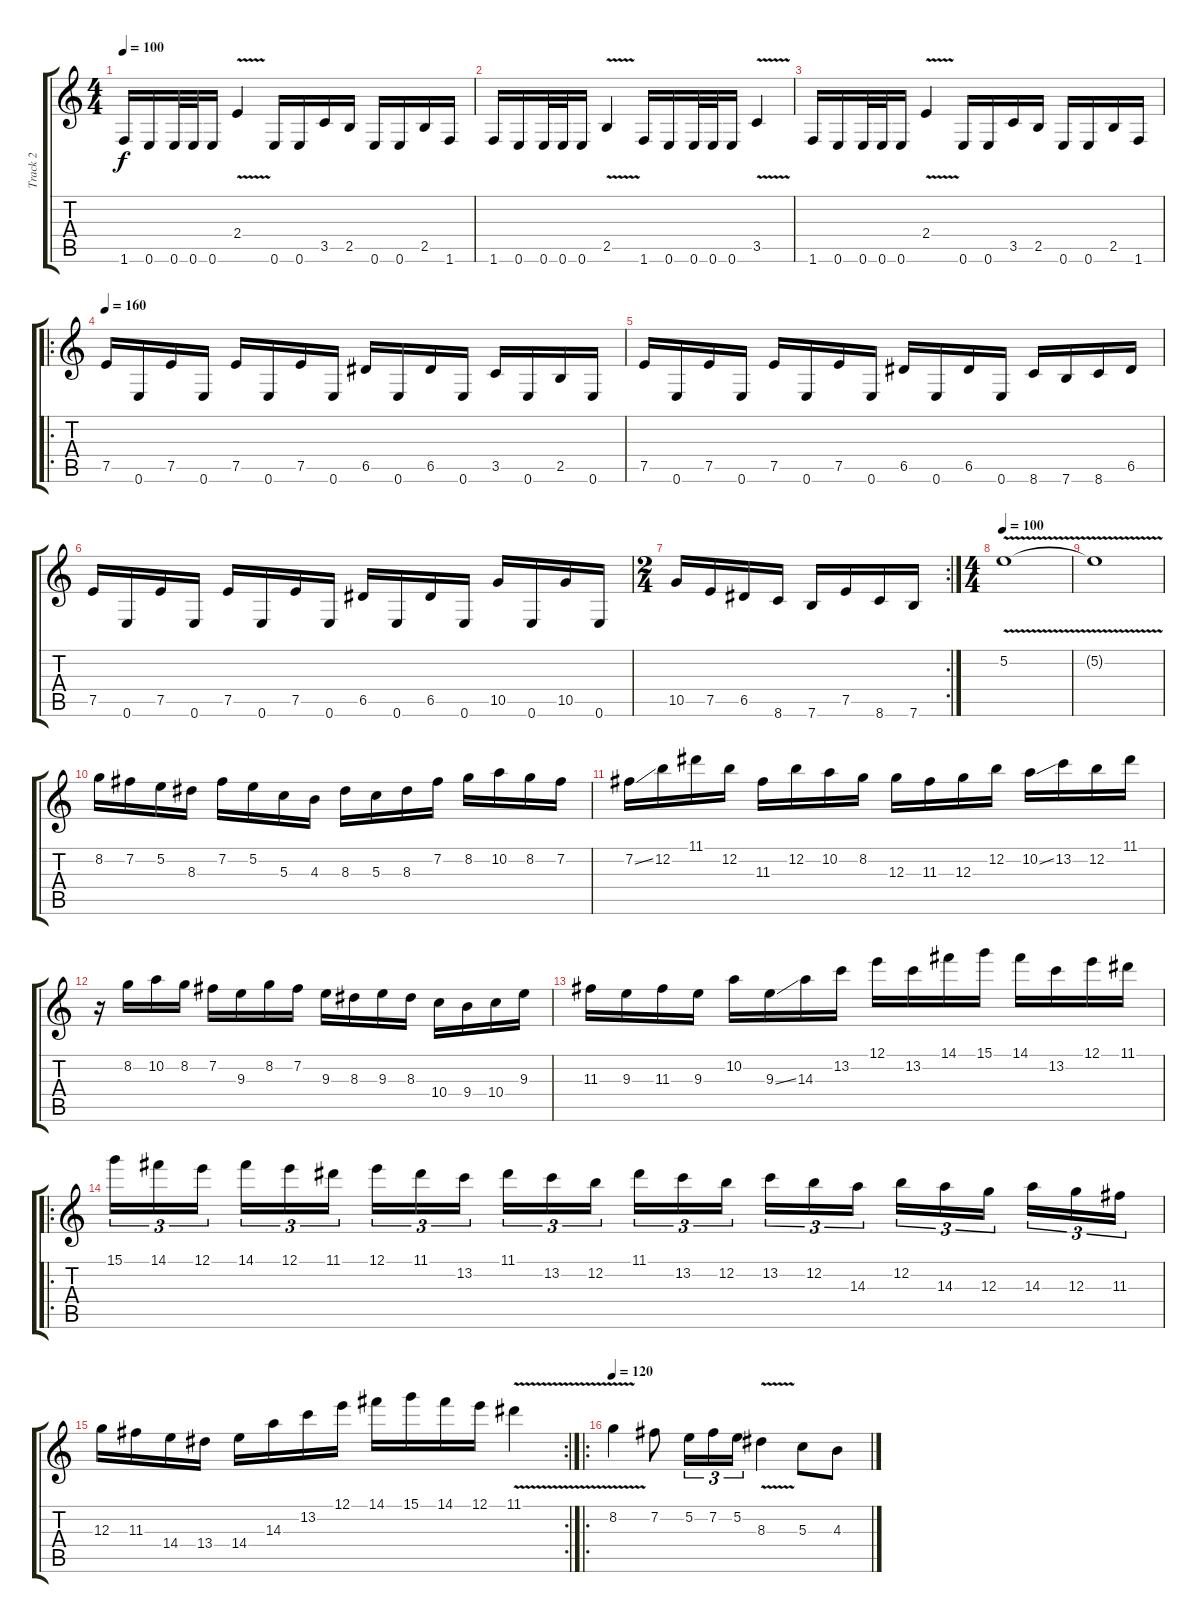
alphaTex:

\track ("Track 2" "Track 2") {instrument distortionguitar}
\staff {score tabs}
\tuning (E4 B3 G3 D3 A2 E2) {hide}
\ts (4 4)
\tempo 100
\clef g2
\ks c
1.6.16{dy f} 0.6.16 0.6.32 0.6.32 0.6.16 2.4{v}.4 0.6.16 0.6.16 3.5.16 2.5.16 0.6.16 0.6.16 2.5.16 1.6.16 |
1.6.16 0.6.16 0.6.32 0.6.32 0.6.16 2.5{v}.4 1.6.16 0.6.16 0.6.32 0.6.32 0.6.16 3.5{v}.4 |
1.6.16 0.6.16 0.6.32 0.6.32 0.6.16 2.4{v}.4 0.6.16 0.6.16 3.5.16 2.5.16 0.6.16 0.6.16 2.5.16 1.6.16 |
\ro
\tempo 160
7.5.16 0.6.16 7.5.16 0.6.16 7.5.16 0.6.16 7.5.16 0.6.16 6.5.16 0.6.16 6.5.16 0.6.16 3.5.16 0.6.16 2.5.16 0.6.16 |
7.5.16 0.6.16 7.5.16 0.6.16 7.5.16 0.6.16 7.5.16 0.6.16 6.5.16 0.6.16 6.5.16 0.6.16 8.6.16 7.6.16 8.6.16 6.5.16 |
7.5.16 0.6.16 7.5.16 0.6.16 7.5.16 0.6.16 7.5.16 0.6.16 6.5.16 0.6.16 6.5.16 0.6.16 10.5.16 0.6.16 10.5.16 0.6.16 |
\rc 2
\ts (2 4)
10.5.16 7.5.16 6.5.16 8.6.16 7.6.16 7.5.16 8.6.16 7.6.16 |
\ts (4 4)
\tempo 100
5.2{v}.1 |
5.2{t}.1 |
8.2.16 7.2.16 5.2.16 8.3.16 7.2.16 5.2.16 5.3.16 4.3.16 8.3.16 5.3.16 8.3.16 7.2.16 8.2.16 10.2.16 8.2.16 7.2.16 |
7.2{ss}.16 12.2.16 11.1.16 12.2.16 11.3.16 12.2.16 10.2.16 8.2.16 12.3.16 11.3.16 12.3.16 12.2.16 10.2{ss}.16 13.2.16 12.2.16 11.1.16 |
r.16 8.2.16 10.2.16 8.2.16 7.2.16 9.3.16 8.2.16 7.2.16 9.3.16 8.3.16 9.3.16 8.3.16 10.4.16 9.4.16 10.4.16 9.3.16 |
11.3.16 9.3.16 11.3.16 9.3.16 10.2.16 9.3{ss}.16 14.3.16 13.2.16 12.1.16 13.2.16 14.1.16 15.1.16 14.1.16 13.2.16 12.1.16 11.1.16 |
\ro
15.1.16{tu (3 2)} 14.1.16{tu (3 2)} 12.1.16{tu (3 2)} 14.1.16{tu (3 2)} 12.1.16{tu (3 2)} 11.1.16{tu (3 2)} 12.1.16{tu (3 2)} 11.1.16{tu (3 2)} 13.2.16{tu (3 2)} 11.1.16{tu (3 2)} 13.2.16{tu (3 2)} 12.2.16{tu (3 2)} 11.1.16{tu (3 2)} 13.2.16{tu (3 2)} 12.2.16{tu (3 2)} 13.2.16{tu (3 2)} 12.2.16{tu (3 2)} 14.3.16{tu (3 2)} 12.2.16{tu (3 2)} 14.3.16{tu (3 2)} 12.3.16{tu (3 2)} 14.3.16{tu (3 2)} 12.3.16{tu (3 2)} 11.3.16{tu (3 2)} |
\rc 2
12.3.16 11.3.16 14.4.16 13.4.16 14.4.16 14.3.16 13.2.16 12.1.16 14.1.16 15.1.16 14.1.16 12.1.16 11.1{v}.4 |
\ro
\tempo 120
8.2{v}.4 7.2.8 5.2.16{tu (3 2)} 7.2.16{tu (3 2)} 5.2.16{tu (3 2)} 8.3{v}.4 5.3.8 4.3.8
